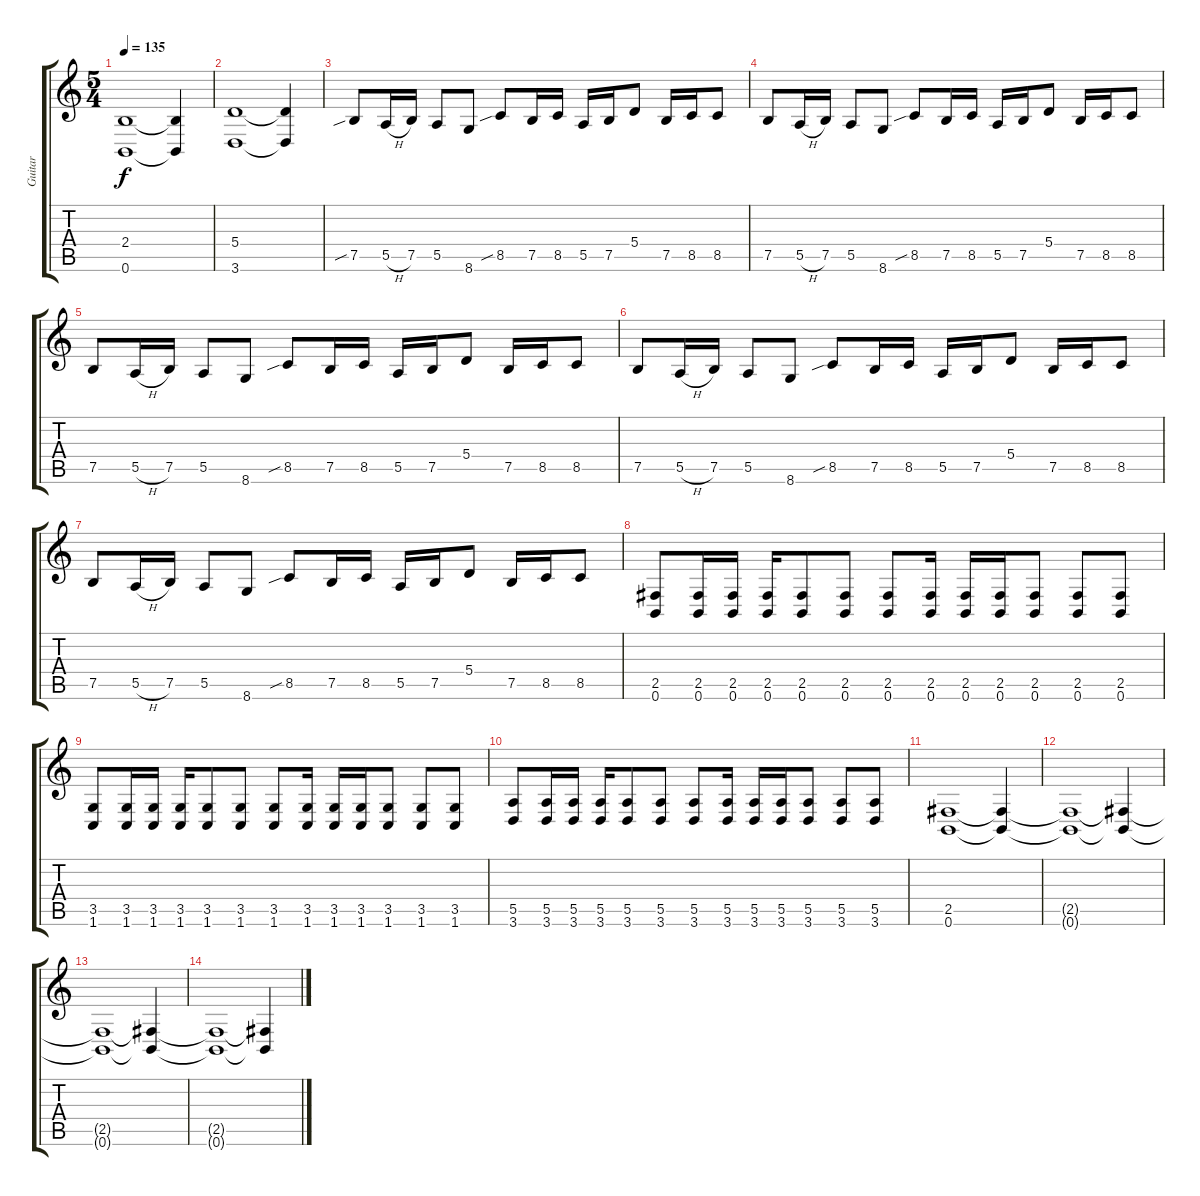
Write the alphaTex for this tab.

\track ("Guitar" "Guitar") {instrument acousticguitarsteel}
\staff {score tabs}
\tuning (B3 Gb3 D3 A2 E2 B1) {hide}
\ts (5 4)
\tempo 135
\clef g2
\ks c
(2.4 0.6).1{dy f} (2.4{t} 0.6{t}).4 |
(5.4 3.6).1 (5.4{t} 3.6{t}).4 |
7.5{sib}.8 5.5{h}.16 7.5.16 5.5.8 8.6.8 8.5{sib}.8 7.5.16 8.5.16 5.5.16 7.5.16 5.4.8 7.5.16 8.5.16 8.5.8 |
7.5.8 5.5{h}.16 7.5.16 5.5.8 8.6.8 8.5{sib}.8 7.5.16 8.5.16 5.5.16 7.5.16 5.4.8 7.5.16 8.5.16 8.5.8 |
7.5.8 5.5{h}.16 7.5.16 5.5.8 8.6.8 8.5{sib}.8 7.5.16 8.5.16 5.5.16 7.5.16 5.4.8 7.5.16 8.5.16 8.5.8 |
7.5.8 5.5{h}.16 7.5.16 5.5.8 8.6.8 8.5{sib}.8 7.5.16 8.5.16 5.5.16 7.5.16 5.4.8 7.5.16 8.5.16 8.5.8 |
7.5.8 5.5{h}.16 7.5.16 5.5.8 8.6.8 8.5{sib}.8 7.5.16 8.5.16 5.5.16 7.5.16 5.4.8 7.5.16 8.5.16 8.5.8 |
(2.5 0.6).8 (2.5 0.6).16 (2.5 0.6).16 (2.5 0.6).16 (2.5 0.6).8 (2.5 0.6).8 (2.5 0.6).8 (2.5 0.6).16 (2.5 0.6).16 (2.5 0.6).16 (2.5 0.6).8 (2.5 0.6).8 (2.5 0.6).8 |
(3.5 1.6).8 (3.5 1.6).16 (3.5 1.6).16 (3.5 1.6).16 (3.5 1.6).8 (3.5 1.6).8 (3.5 1.6).8 (3.5 1.6).16 (3.5 1.6).16 (3.5 1.6).16 (3.5 1.6).8 (3.5 1.6).8 (3.5 1.6).8 |
(5.5 3.6).8 (5.5 3.6).16 (5.5 3.6).16 (5.5 3.6).16 (5.5 3.6).8 (5.5 3.6).8 (5.5 3.6).8 (5.5 3.6).16 (5.5 3.6).16 (5.5 3.6).16 (5.5 3.6).8 (5.5 3.6).8 (5.5 3.6).8 |
(2.5 0.6).1 (2.5{t} 0.6{t}).4 |
(2.5{t} 0.6{t}).1 (2.5{t} 0.6{t}).4 |
(2.5{t} 0.6{t}).1 (2.5{t} 0.6{t}).4 |
(2.5{t} 0.6{t}).1 (2.5{t} 0.6{t}).4
